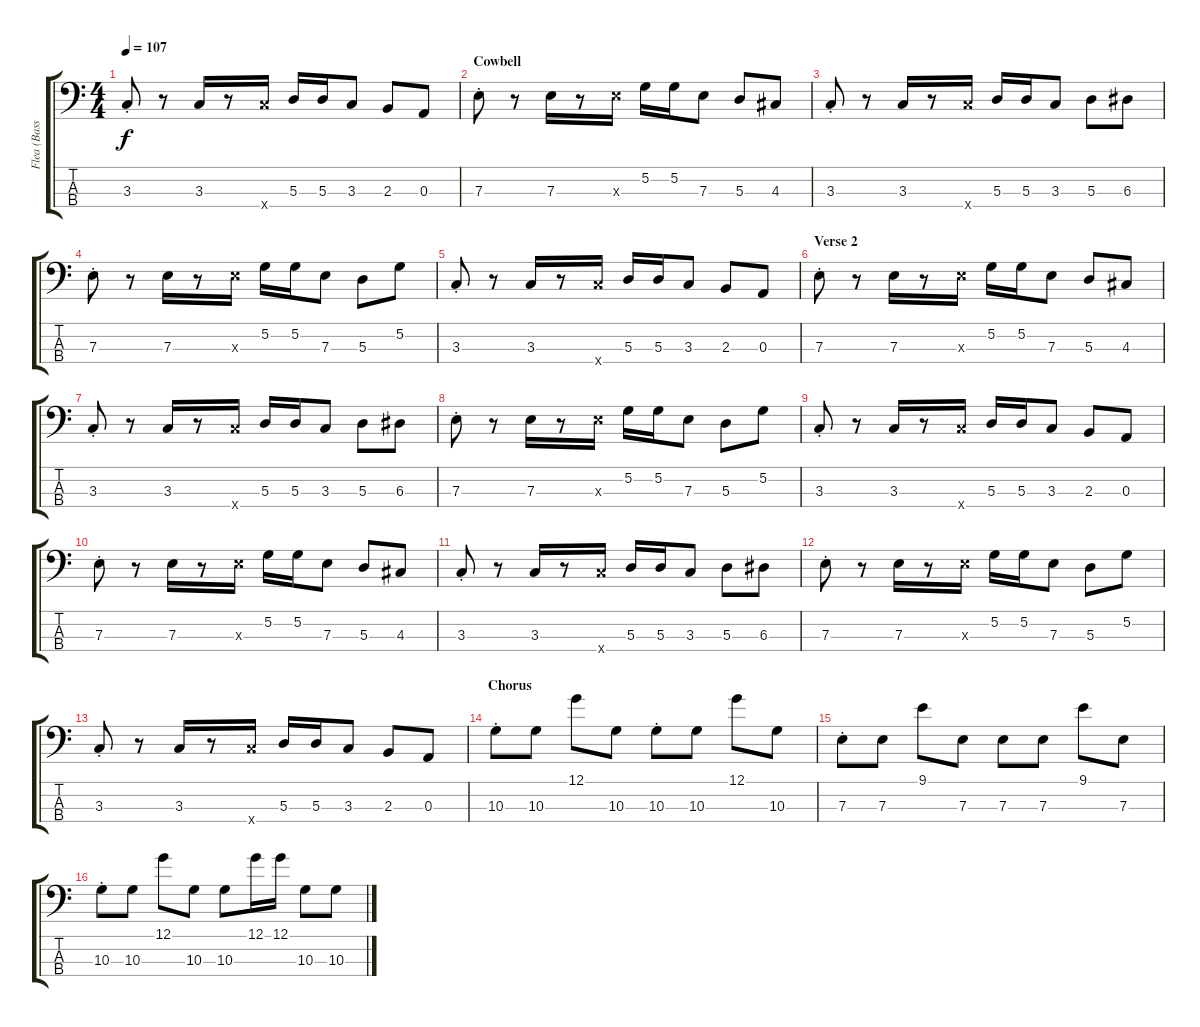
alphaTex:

\track ("Flea (Bass)" "Flea (Bass") {instrument electricbassfinger}
\staff {score tabs}
\tuning (G2 D2 A1 E1) {hide}
\ts (4 4)
\tempo 107
\clef f4
\ks c
3.3{st}.8{dy f} r.8 3.3.16 r.8 8.4{x}.16 5.3.16 5.3.16 3.3.8 2.3.8 0.3.8 |
\section ("" "Cowbell")
7.3{st}.8 r.8 7.3.16 r.8 7.3{x}.16 5.2.16 5.2.16 7.3.8 5.3.8 4.3.8 |
3.3{st}.8 r.8 3.3.16 r.8 8.4{x}.16 5.3.16 5.3.16 3.3.8 5.3.8 6.3.8 |
7.3{st}.8 r.8 7.3.16 r.8 7.3{x}.16 5.2.16 5.2.16 7.3.8 5.3.8 5.2.8 |
3.3{st}.8 r.8 3.3.16 r.8 8.4{x}.16 5.3.16 5.3.16 3.3.8 2.3.8 0.3.8 |
\section ("" "Verse 2")
7.3{st}.8 r.8 7.3.16 r.8 7.3{x}.16 5.2.16 5.2.16 7.3.8 5.3.8 4.3.8 |
3.3{st}.8 r.8 3.3.16 r.8 8.4{x}.16 5.3.16 5.3.16 3.3.8 5.3.8 6.3.8 |
7.3{st}.8 r.8 7.3.16 r.8 7.3{x}.16 5.2.16 5.2.16 7.3.8 5.3.8 5.2.8 |
3.3{st}.8 r.8 3.3.16 r.8 8.4{x}.16 5.3.16 5.3.16 3.3.8 2.3.8 0.3.8 |
7.3{st}.8 r.8 7.3.16 r.8 7.3{x}.16 5.2.16 5.2.16 7.3.8 5.3.8 4.3.8 |
3.3{st}.8 r.8 3.3.16 r.8 8.4{x}.16 5.3.16 5.3.16 3.3.8 5.3.8 6.3.8 |
7.3{st}.8 r.8 7.3.16 r.8 7.3{x}.16 5.2.16 5.2.16 7.3.8 5.3.8 5.2.8 |
3.3{st}.8 r.8 3.3.16 r.8 8.4{x}.16 5.3.16 5.3.16 3.3.8 2.3.8 0.3.8 |
\section ("" "Chorus")
10.3{st}.8 10.3.8 12.1.8 10.3.8 10.3{st}.8 10.3.8 12.1.8 10.3.8 |
7.3{st}.8 7.3.8 9.1.8 7.3.8 7.3.8 7.3.8 9.1.8 7.3.8 |
10.3{st}.8 10.3.8 12.1.8 10.3.8 10.3.8 12.1.16 12.1.16 10.3.8 10.3.8
